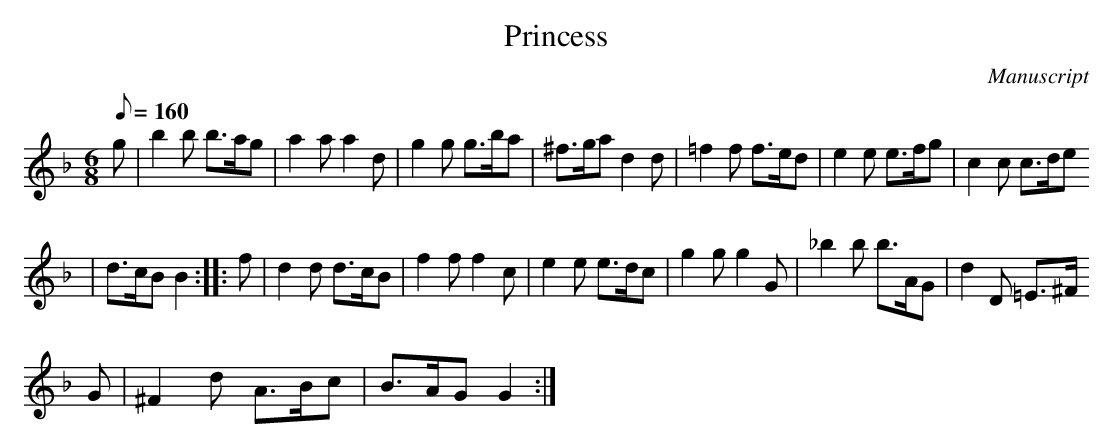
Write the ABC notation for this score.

X:1
T: Princess
M:6/8
L:1/8
Q:160
O:Manuscript
K:Dm
g|b2 b b>ag|a2 a a2 d|g2 g g>ba|^f>ga d2 d|=f2f f>ed|e2 e e>fg|c2 c c>de
|\
d>cB B2::f|d2 d d>cB|f2 f f2 c|e2 e e>dc|g2 g g2 G|_b2 b b>AG|d2 D =E>^F
G|^F2 d A>Bc| B>AG G2:|
